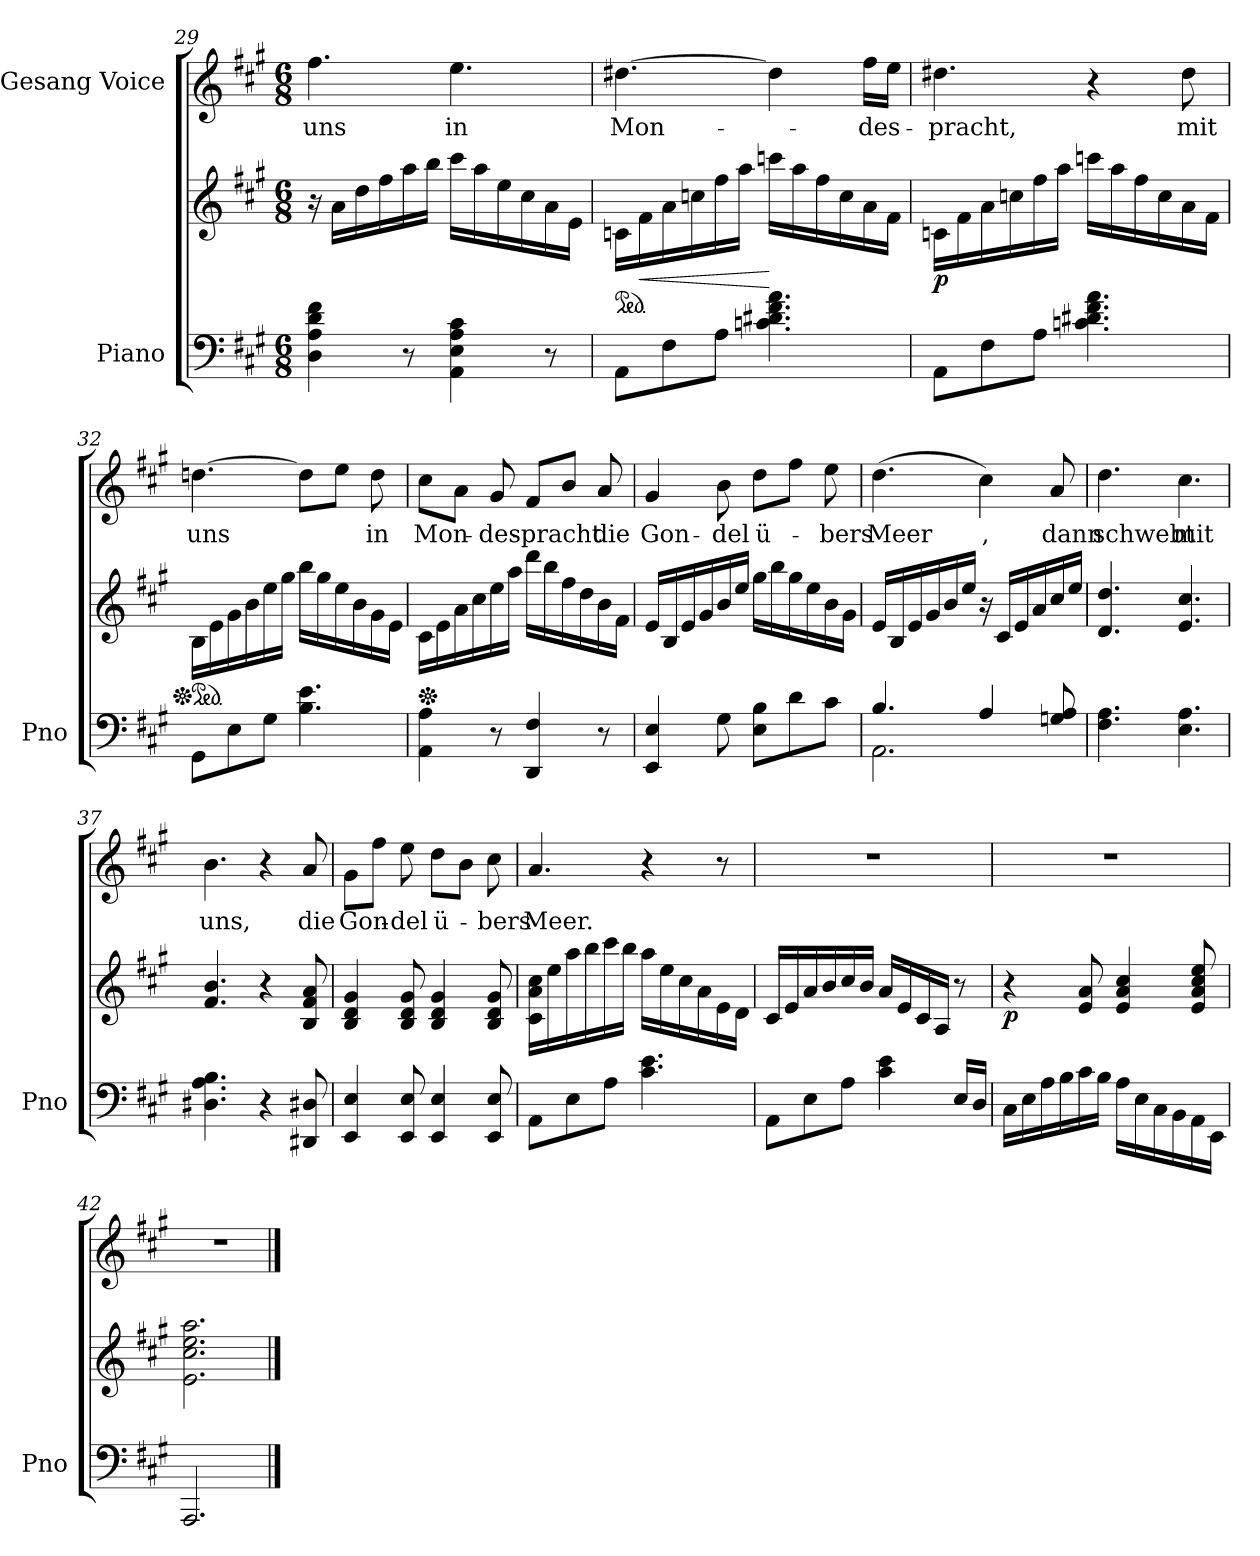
**kern	**kern	**dynam	**kern	**text
*part2	*part2	*part2	*part1	*part1
*staff3	*staff2	*staff2/3	*staff1	*staff1
*I"Piano	*	*	*I"Gesang Voice	*
*I'Pno	*	*	*	*
*clefF4	*clefG2	*	*clefG2	*
*k[f#c#g#]	*k[f#c#g#]	*	*k[f#c#g#]	*
*M6/8	*M6/8	*	*M6/8	*
=29	=29	=29	=29	=29
4D\ 4A\ 4d\ 4f#\	16r	.	4.ff#\	uns
.	16a\LL	.	.	.
.	16dd\	.	.	.
.	16ff#\	.	.	.
8r	16aa\	.	.	.
.	16bb\JJ	.	.	.
4AA\ 4E\ 4A\ 4c#\	16ccc#\LL	.	4.ee\	in
.	16aa\	.	.	.
.	16ee\	.	.	.
.	16cc#\	.	.	.
8r	16a\	.	.	.
.	16e\JJ	.	.	.
=30	=30	=30	=30	=30
*	*ped	*	*	*
8AA\L	16cn\LL	.	[4.dd#X\	Mon-
!	!	!LO:HP:b	!	!
.	16f#\	<	.	.
8F#\	16a\	.	.	.
.	16ccn\	.	.	.
8A\J	16ff#\	.	.	.
.	16aa\JJ	.	.	.
4.cn\ 4.d#X\ 4.f#\ 4.a\	16cccn\LL	[	4dd#\]	.
.	16aa\	.	.	.
.	16ff#\	.	.	.
.	16cc\	.	.	.
.	16a\	.	16ff#\LL	-des-
.	16f#\JJ	.	16ee\JJ	.
=31	=31	=31	=31	=31
!	!	!LO:DY:b	!	!
8AA\L	16cn\LL	p	4.dd#X\	-pracht,
.	16f#\	.	.	.
8F#\	16a\	.	.	.
.	16ccn\	.	.	.
8A\J	16ff#\	.	.	.
.	16aa\JJ	.	.	.
4.cn\ 4.d#X\ 4.f#\ 4.a\	16cccn\LL	.	4r	.
.	16aa\	.	.	.
.	16ff#\	.	.	.
.	16cc\	.	.	.
.	16a\	.	8dd#\	mit
.	16f#\JJ	.	.	.
=32	=32	=32	=32	=32
*	*Xped	*	*	*
*	*ped	*	*	*
8GG#\L	16B\LL	.	[4.ddn\	uns
.	16e\	.	.	.
8E\	16g#\	.	.	.
.	16b\	.	.	.
8G#\J	16ee\	.	.	.
.	16gg#\JJ	.	.	.
4.B\ 4.e\	16bb\LL	.	8dd\L]	.
.	16gg#\	.	.	.
.	16ee\	.	8ee\J	.
.	16b\	.	.	.
.	16g#\	.	8dd\	in
.	16e\JJ	.	.	.
=33	=33	=33	=33	=33
*	*Xped	*	*	*
4AA\ 4A\	16c#\LL	.	8cc#\L	Mon-
.	16e\	.	.	.
.	16a\	.	8a\J	.
.	16cc#\	.	.	.
8r	16ee\	.	8g#/	-des-
.	16aa\JJ	.	.	.
4DD/ 4F#/	16ddd\LL	.	8f#/L	-pracht
.	16bb\	.	.	.
.	16ff#\	.	8b/J	.
.	16dd\	.	.	.
8r	16b\	.	8a/	die
.	16f#\JJ	.	.	.
=34	=34	=34	=34	=34
4EE/ 4E/	16e/LL	.	4g#/	Gon-
.	16B/	.	.	.
.	16e/	.	.	.
.	16g#/	.	.	.
8G#\	16b/	.	8b\	-del
.	16ee/JJ	.	.	.
8E\ 8B\L	16gg#\LL	.	8dd\L	ü-
.	16bb\	.	.	.
8d\	16gg#\	.	8ff#\J	.
.	16ee\	.	.	.
8c#\J	16b\	.	8ee\	-bers
.	16g#\JJ	.	.	.
=35	=35	=35	=35	=35
*^	*	*	*	*
4.B/	2.AA\	16e/LL	.	(4.dd\	Meer
.	.	16B/	.	.	.
.	.	16e/	.	.	.
.	.	16g#/	.	.	.
.	.	16b/	.	.	.
.	.	16ee/JJ	.	.	.
4A/	.	16r	.	4cc#\)	,
.	.	16c#/LL	.	.	.
.	.	16e/	.	.	.
.	.	16a/	.	.	.
8Gn/ 8A/	.	16cc#/	.	8a/	dann
.	.	16ee/JJ	.	.	.
*v	*v	*	*	*	*
=36	=36	=36	=36	=36
4.F#\ 4.A\	4.d/ 4.dd/	.	4.dd\	schwebt
4.E\ 4.A\	4.e/ 4.cc#/	.	4.cc#\	mit
=37	=37	=37	=37	=37
4.D#X\ 4.A\ 4.B\	4.f#/ 4.b/	.	4.b\	uns,
4r	4r	.	4r	.
8DD#X/ 8D#X/	8B/ 8f#/ 8a/	.	8a/	die
=38	=38	=38	=38	=38
4EE/ 4E/	4B/ 4d/ 4g#/	.	8g#\L	Gon-
.	.	.	8ff#\J	.
8EE/ 8E/	8B/ 8d/ 8g#/	.	8ee\	-del
4EE/ 4E/	4B/ 4d/ 4g#/	.	8dd\L	ü-
.	.	.	8b\J	.
8EE/ 8E/	8B/ 8d/ 8g#/	.	8cc#\	-bers
=39	=39	=39	=39	=39
8AA\L	16c#\ 16a\ 16cc#\LL	.	4.a/	Meer.
.	16ee\	.	.	.
8E\	16aa\	.	.	.
.	16bb\	.	.	.
8A\J	16ccc#\	.	.	.
.	16bb\JJ	.	.	.
4.c#\ 4.e\	16aa\LL	.	4r	.
.	16ee\	.	.	.
.	16cc#\	.	.	.
.	16a\	.	.	.
.	16e\	.	8r	.
.	16d\JJ	.	.	.
=40	=40	=40	=40	=40
8AA\L	16c#/LL	.	2.r	.
.	16e/	.	.	.
8E\	16a/	.	.	.
.	16b/	.	.	.
8A\J	16cc#/	.	.	.
.	16b/JJ	.	.	.
4c#\ 4e\	16a/LL	.	.	.
.	16e/	.	.	.
.	16c#/	.	.	.
.	16A/JJ	.	.	.
16E/LL	8r	.	.	.
16D/JJ	.	.	.	.
=41	=41	=41	=41	=41
!	!	!LO:DY:b	!	!
16C#\LL	4r	p	2.r	.
16E\	.	.	.	.
16A\	.	.	.	.
16B\	.	.	.	.
16c#\	8e/ 8a/	.	.	.
16B\JJ	.	.	.	.
16A\LL	4e/ 4a/ 4cc#/	.	.	.
16E\	.	.	.	.
16C#\	.	.	.	.
16BB\	.	.	.	.
16AA\	8e/ 8a/ 8cc#/ 8ee/	.	.	.
16EE\JJ	.	.	.	.
=42	=42	=42	=42	=42
2.AAA/	2.e\ 2.cc#\ 2.ee\ 2.aa\	.	2.r	.
==	==	==	==	==
*-	*-	*-	*-	*-
